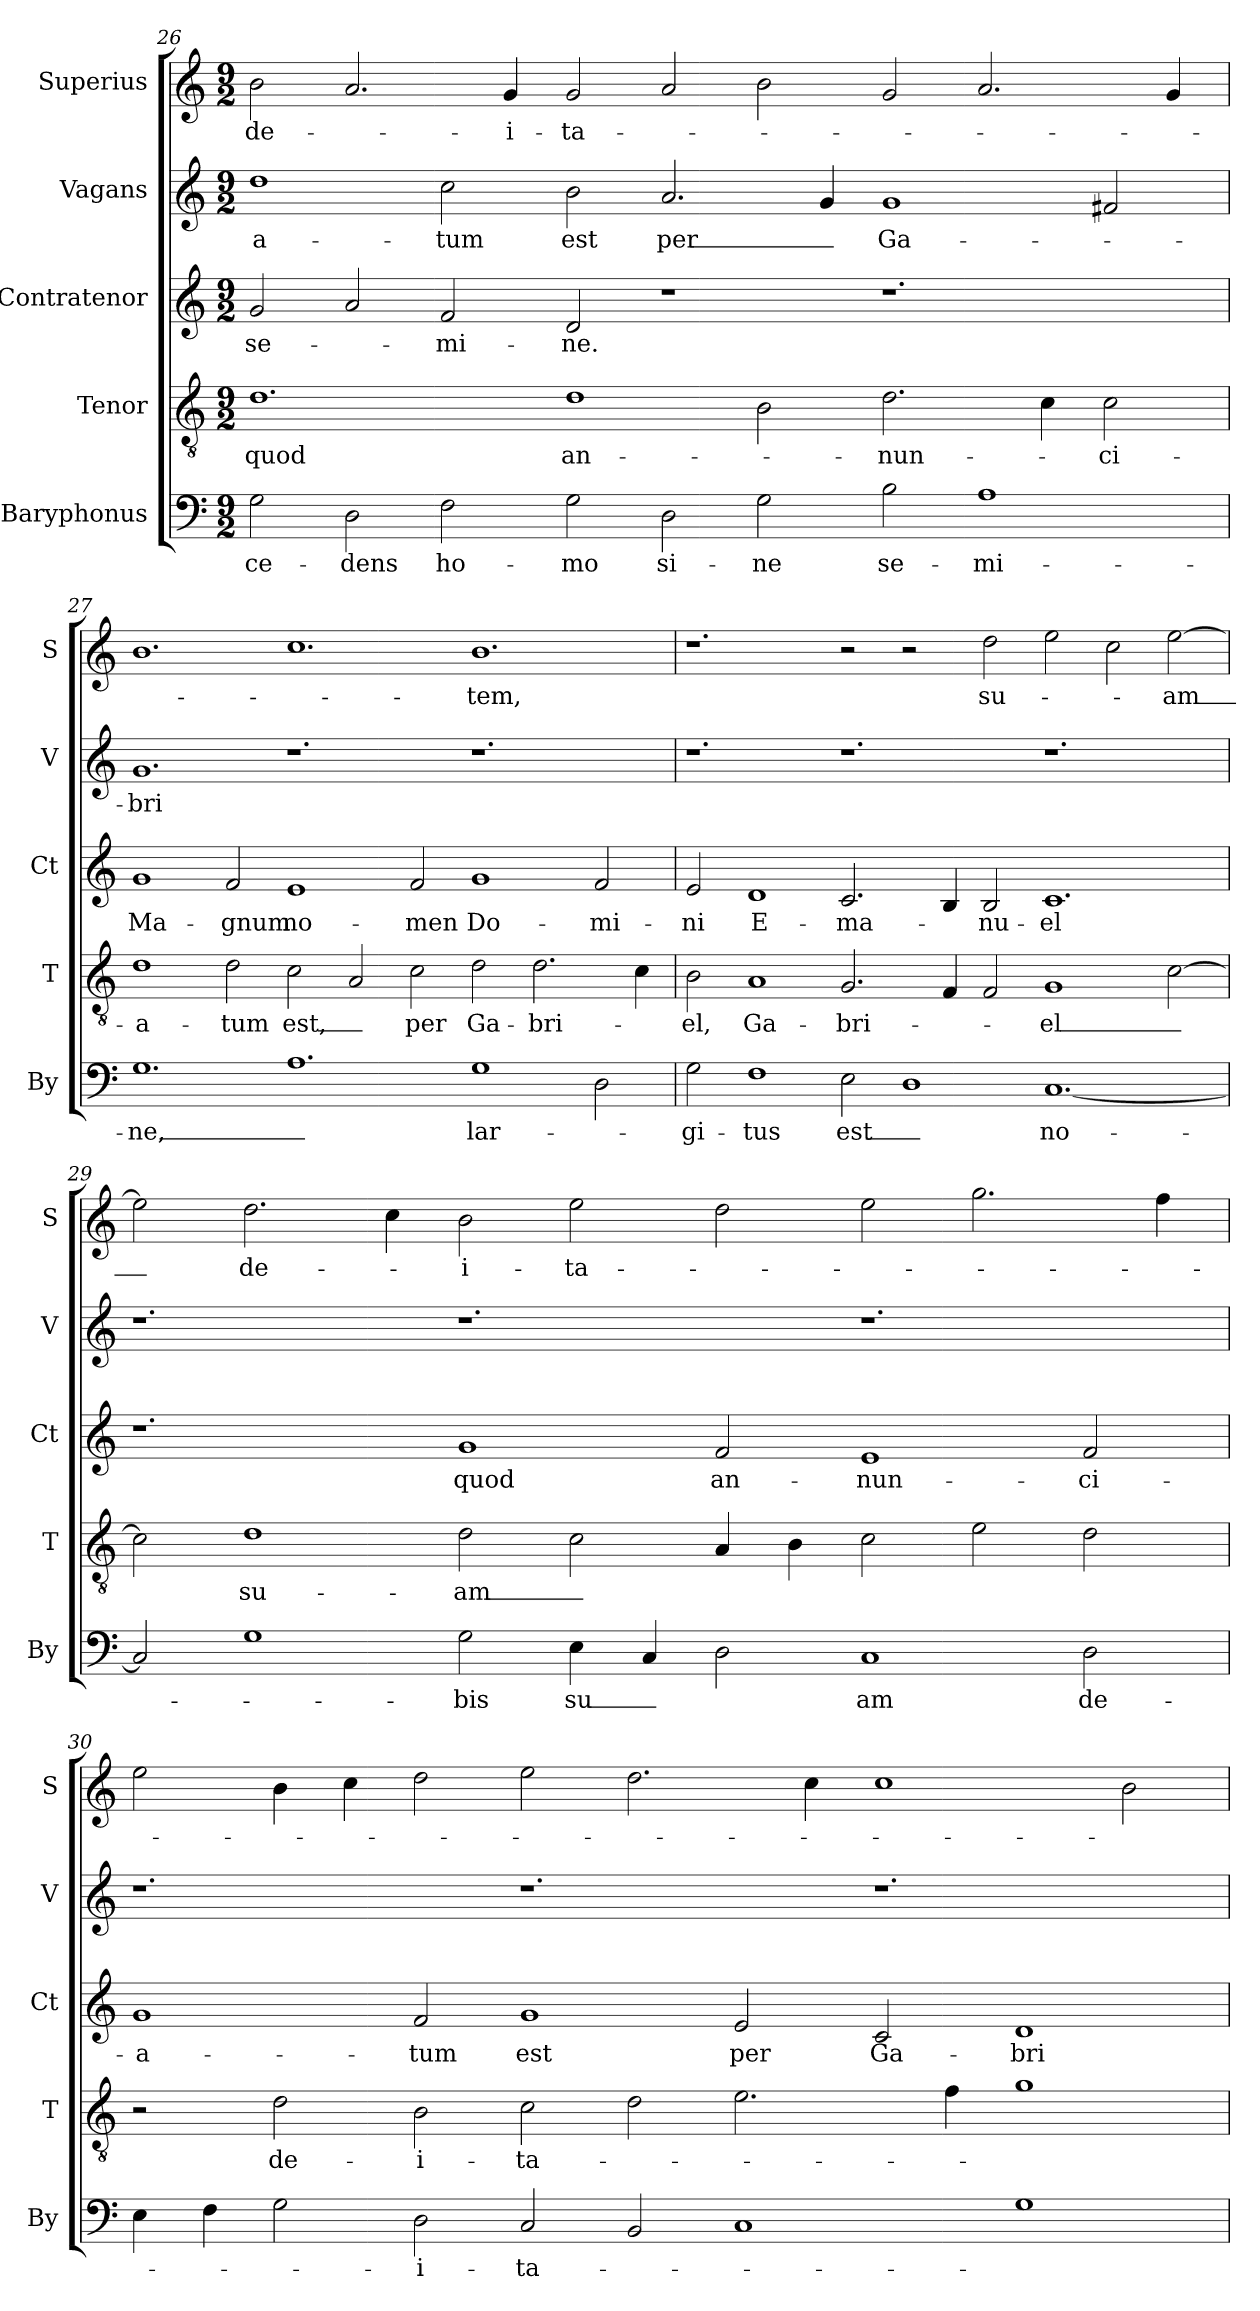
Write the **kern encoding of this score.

**kern	**text	**kern	**text	**kern	**text	**kern	**text	**kern	**text
*part5	*part5	*part4	*part4	*part3	*part3	*part2	*part2	*part1	*part1
*staff5	*staff5	*staff4	*staff4	*staff3	*staff3	*staff2	*staff2	*staff1	*staff1
*I"Baryphonus	*	*I"Tenor	*	*I"Contratenor	*	*I"Vagans	*	*I"Superius	*
*I'By	*	*I'T	*	*I'Ct	*	*I'V	*	*I'S	*
*clefF4	*	*clefGv2	*	*clefG2	*	*clefG2	*	*clefG2	*
*k[]	*	*k[]	*	*k[]	*	*k[]	*	*k[]	*
*M9/2	*	*M9/2	*	*M9/2	*	*M9/2	*	*M9/2	*
=26	=26	=26	=26	=26	=26	=26	=26	=26	=26
2G\	-ce-	1.d	quod	2g/	se-	1dd	-a-	2b\	de-
2D\	-dens	.	.	2a/	.	.	.	2.a/	.
2F\	ho-	.	.	2f/	-mi-	2cc\	-tum	.	.
.	.	.	.	.	.	.	.	4g/	-i-
2G\	-mo	1d	an-	2d/	-ne.	2b\	est	2g/	-ta-
2D\	si-	.	.	1r	.	2.a/	per_	2a/	.
2G\	-ne	2B\	.	.	.	.	.	2b\	.
.	.	.	.	.	.	4g/	_	.	.
2B\	se-	2.d\	-nun-	1.r	.	1g	Ga-	2g/	.
1A	-mi-	.	.	.	.	.	.	2.a/	.
.	.	4c\	.	.	.	.	.	.	.
.	.	2c\	-ci-	.	.	2f#X/	.	.	.
.	.	.	.	.	.	.	.	4g/	.
=27	=27	=27	=27	=27	=27	=27	=27	=27	=27
1.G	-ne,_	1d	-a-	1g	Ma-	1.g	-bri-	1.b	.
.	.	2d\	-tum	2f/	-gnum	.	.	.	.
1.A	_	2c\	est,_	1e	no-	1.r	.	1.cc	.
.	.	2A/	_	.	.	.	.	.	.
.	.	2c\	per	2f/	-men	.	.	.	.
1G	lar-	2d\	Ga-	1g	Do-	1.r	.	1.b	-tem,
.	.	2.d\	-bri-	.	.	.	.	.	.
2D\	.	.	.	2f/	-mi-	.	.	.	.
.	.	4c\	.	.	.	.	.	.	.
=28	=28	=28	=28	=28	=28	=28	=28	=28	=28
2G\	-gi-	2B\	-el,	2e/	-ni	1.r	.	1.r	.
1F	-tus	1A	Ga-	1d	E-	.	.	.	.
2E\	est_	2.G/	-bri-	2.c/	-ma-	1.r	.	2r	.
1D	_	.	.	.	.	.	.	2r	.
.	.	4F/	.	4B/	.	.	.	.	.
.	.	2F/	.	2B/	-nu-	.	.	2dd\	su-
[1.C	no-	1G	-el_	1.c	-el	1.r	.	2ee\	.
.	.	.	.	.	.	.	.	2cc\	.
.	.	[2c\	_	.	.	.	.	[2ee\	-am_
=29	=29	=29	=29	=29	=29	=29	=29	=29	=29
2C/]	.	2c\]	_	1.r	.	1.r	.	2ee\]	_
1G	.	1d	su-	.	.	.	.	2.dd\	de-
.	.	.	.	.	.	.	.	4cc\	.
2G\	-bis	2d\	-am_	1g	quod	1.r	.	2b\	-i-
4E\	su_	2c\	_	.	.	.	.	2ee\	-ta-
4C/	_	.	.	.	.	.	.	.	.
2D\	_	4A/	_	2f/	an-	.	.	2dd\	.
.	.	4B\	_	.	.	.	.	.	.
1C	am	2c\	_	1e	-nun-	1.r	.	2ee\	.
.	.	2e\	_	.	.	.	.	2.gg\	.
2D\	de-	2d\	_	2f/	-ci-	.	.	.	.
.	.	.	.	.	.	.	.	4ff\	.
=30	=30	=30	=30	=30	=30	=30	=30	=30	=30
4E\	.	2r	.	1g	-a-	1.r	.	2ee\	.
4F\	.	.	.	.	.	.	.	.	.
2G\	.	2d\	de-	.	.	.	.	4b\	.
.	.	.	.	.	.	.	.	4cc\	.
2D\	-i-	2B\	-i-	2f/	-tum	.	.	2dd\	.
2C/	-ta-	2c\	-ta-	1g	est	1.r	.	2ee\	.
2BB/	.	2d\	.	.	.	.	.	2.dd\	.
1C	.	2.e\	.	2e/	per	.	.	.	.
.	.	.	.	.	.	.	.	4cc\	.
.	.	.	.	2c/	Ga-	1.r	.	1cc	.
.	.	4f\	.	.	.	.	.	.	.
1G	.	1g	.	1d	-bri-	.	.	.	.
.	.	.	.	.	.	.	.	2b\	.
=	=	=	=	=	=	=	=	=	=
*-	*-	*-	*-	*-	*-	*-	*-	*-	*-
